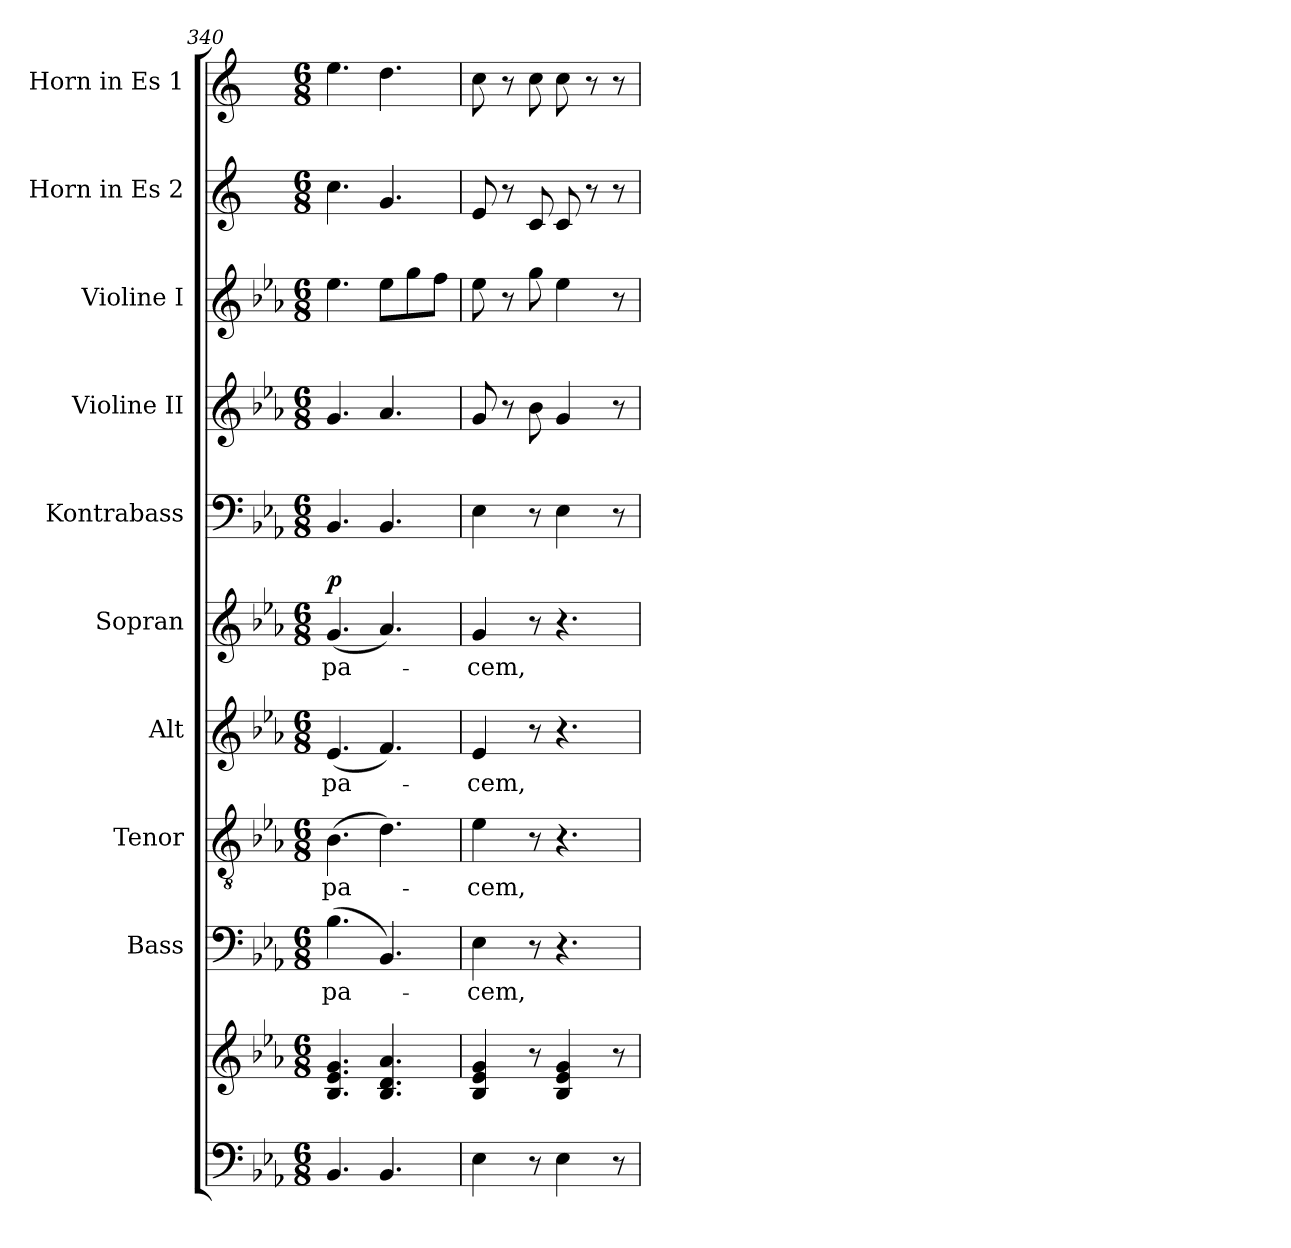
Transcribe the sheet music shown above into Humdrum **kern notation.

**kern	**kern	**kern	**text	**kern	**text	**kern	**text	**kern	**text	**dynam	**kern	**kern	**kern	**kern	**kern
*part10	*part10	*part9	*part9	*part8	*part8	*part7	*part7	*part6	*part6	*part6	*part5	*part4	*part3	*part2	*part1
*staff11	*staff10	*staff9	*staff9	*staff8	*staff8	*staff7	*staff7	*staff6	*staff6	*staff6	*staff5	*staff4	*staff3	*staff2	*staff1
*	*	*I"Bass	*	*I"Tenor	*	*I"Alt	*	*I"Sopran	*	*	*I"Kontrabass	*I"Violine II	*I"Violine I	*I"Horn in Es 2	*I"Horn in Es 1
*	*	*I'B.	*	*I'T.	*	*I'A.	*	*I'S.	*	*	*I'Kb.	*I'Vl. II	*I'Vl. I	*I'Hr. Es 2	*I'Hr. Es 1
!!LO:PB:g=z
*clefF4	*clefG2	*clefF4	*	*clefGv2	*	*clefG2	*	*clefG2	*	*	*clefF4	*clefG2	*clefG2	*clefG2	*clefG2
*	*	*	*	*	*	*	*	*	*	*	*ITrd7c12	*	*	*ITrd5c9	*ITrd5c9
*k[b-e-a-]	*k[b-e-a-]	*k[b-e-a-]	*	*k[b-e-a-]	*	*k[b-e-a-]	*	*k[b-e-a-]	*	*	*k[b-e-a-]	*k[b-e-a-]	*k[b-e-a-]	*k[b-e-a-]	*k[b-e-a-]
*E-:	*E-:	*E-:	*	*E-:	*	*E-:	*	*E-:	*	*	*E-:	*E-:	*E-:	*E-:	*E-:
*M6/8	*M6/8	*M6/8	*	*M6/8	*	*M6/8	*	*M6/8	*	*	*M6/8	*M6/8	*M6/8	*M6/8	*M6/8
=340	=340	=340	=340	=340	=340	=340	=340	=340	=340	=340	=340	=340	=340	=340	=340
!	!	!	!LO:LY:b	!	!LO:LY:b	!	!LO:LY:b	!	!LO:LY:b	!LO:DY:a	!	!	!	!	!
4.BB-/	4.B-/ 4.e-/ 4.g/	(>4.B-\	pa-	(>4.B-\	pa-	(<4.e-/	pa-	(<4.g/	pa-	p	4.BBB-/	4.g/	4.ee-\	4.e-\	4.g\
4.BB-/	4.B-/ 4.d/ 4.a-/	4.BB-/)	.	4.d\)	.	4.f/)	.	4.a-/)	.	.	4.BBB-/	4.a-/	8ee-\L	4.B-/	4.f\
.	.	.	.	.	.	.	.	.	.	.	.	.	8gg\	.	.
.	.	.	.	.	.	.	.	.	.	.	.	.	8ff\J	.	.
=341	=341	=341	=341	=341	=341	=341	=341	=341	=341	=341	=341	=341	=341	=341	=341
!	!	!	!LO:LY:b	!	!LO:LY:b	!	!LO:LY:b	!	!LO:LY:b	!	!	!	!	!	!
4E-\	4B-/ 4e-/ 4g/	4E-\	-cem,	4e-\	-cem,	4e-/	-cem,	4g/	-cem,	.	4EE-\	8g/	8ee-\	8G/	8e-\
.	.	.	.	.	.	.	.	.	.	.	.	8r	8r	8r	8r
8r	8r	8r	.	8r	.	8r	.	8r	.	.	8r	8b-\	8gg\	8E-/	8e-\
4E-\	4B-/ 4e-/ 4g/	4.r	.	4.r	.	4.r	.	4.r	.	.	4EE-\	4g/	4ee-\	8E-/	8e-\
.	.	.	.	.	.	.	.	.	.	.	.	.	.	8r	8r
8r	8r	.	.	.	.	.	.	.	.	.	8r	8r	8r	8r	8r
=	=	=	=	=	=	=	=	=	=	=	=	=	=	=	=
*-	*-	*-	*-	*-	*-	*-	*-	*-	*-	*-	*-	*-	*-	*-	*-
